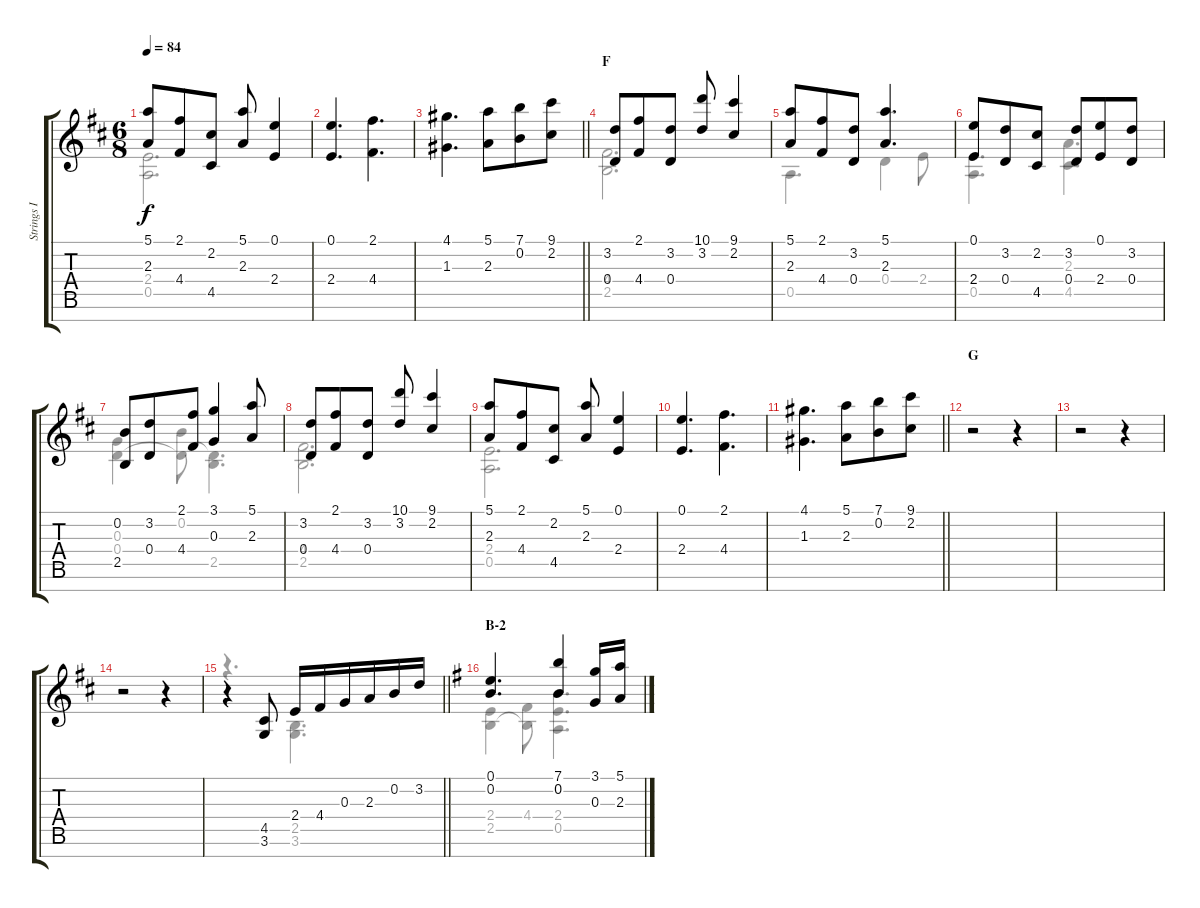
\track ("Strings I" "Strings I") {instrument stringensemble1}
\staff {score tabs}
\tuning (E5 B4 G4 D4 A3 E3 B2) {hide}
\voice
\ts (6 8)
\tempo 84
\clef g2
\ks d
(5.1 2.3).8{dy f} (2.1 4.4).8 (2.2 4.5).8 (5.1 2.3).8 (0.1 2.4).4 |
(0.1 2.4).4{d} (2.1 4.4).4{d} |
\barLineRight lightlight
(4.1 1.3).4{d} (5.1 2.3).8 (7.1 0.2).8 (9.1 2.2).8 |
\section ("" "F")
(3.2 0.4).8 (2.1 4.4).8 (3.2 0.4).8 (10.1 3.2).8 (9.1 2.2).4 |
(5.1 2.3).8 (2.1 4.4).8 (3.2 0.4).8 (5.1 2.3).4{d} |
(0.1 2.4).8 (3.2 0.4).8 (2.2 4.5).8 (3.2 0.4).8 (0.1 2.4).8 (3.2 0.4).8 |
(0.2 2.5).8 (3.2 0.4).8 (2.1 4.4).8 (3.1 0.3).4 (5.1 2.3).8 |
(3.2 0.4).8 (2.1 4.4).8 (3.2 0.4).8 (10.1 3.2).8 (9.1 2.2).4 |
(5.1 2.3).8 (2.1 4.4).8 (2.2 4.5).8 (5.1 2.3).8 (0.1 2.4).4 |
(0.1 2.4).4{d} (2.1 4.4).4{d} |
\barLineRight lightlight
(4.1 1.3).4{d} (5.1 2.3).8 (7.1 0.2).8 (9.1 2.2).8 |
\section ("" "G")
r.2 r.4 |
r.2 r.4 |
r.2 r.4 |
\barLineRight lightlight
r.4 (4.5 3.6).8 2.4.16 4.4.16 0.3.16 2.3.16 0.2.16 3.2.16 |
\section ("" "B-2")
\ks g
(0.1 0.2).4{d beam Up} (7.1 0.2).4{beam Up} (3.1 0.3).16{beam Up} (5.1 2.3).16{beam Up}
\voice
\clef g2
\ottava regular
\simile none
\ks d
(2.4 0.5).2{d dy f} |
|
\barLineRight lightlight
|
(4.4 2.5).2{d} |
0.5.4{d} 0.4.4 2.4.8 |
(2.4 0.5).4{d} (2.3 4.5).4{d} |
(0.3 0.4).4 (0.2 0.4{t}).8 (0.4{t} 2.5).4{d} |
(4.4 2.5).2{d} |
(2.4 0.5).2{d} |
|
\barLineRight lightlight
|
|
|
|
\barLineRight lightlight
r.4{d} (2.5 3.6).4{d} |
\ks g
(2.4 2.5).4 (4.4 2.5{t}).8 (0.2 2.4 0.5).4{d}
